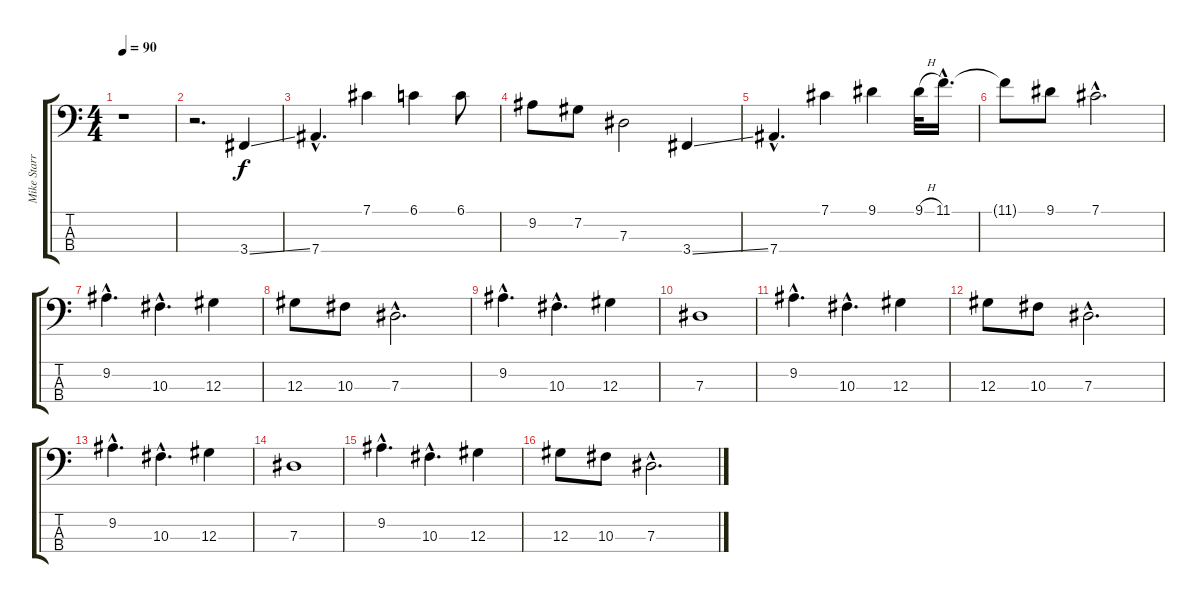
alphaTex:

\track ("Mike Starr" "Mike Starr") {instrument electricbasspick}
\staff {score tabs}
\tuning (Gb2 Db2 Ab1 Eb1) {hide}
\ts (4 4)
\tempo 90
\clef f4
\ks c
r.1{dy f instrument electricbasspick} |
r.2{d} 3.4{ss}.4 |
7.4{hac}.4{d} 7.1.4 6.1.4 6.1.8 |
9.2.8 7.2.8 7.3.2 3.4{ss}.4 |
7.4{hac}.4{d} 7.1.4 9.1.4 9.1{h}.32 11.1{hac}.16{d} |
11.1{t}.8 9.1.8 7.1{hac}.2{d} |
9.2{hac}.4{d} 10.3{hac}.4{d} 12.3.4 |
12.3.8 10.3.8 7.3{hac}.2{d} |
9.2{hac}.4{d} 10.3{hac}.4{d} 12.3.4 |
7.3.1 |
9.2{hac}.4{d} 10.3{hac}.4{d} 12.3.4 |
12.3.8 10.3.8 7.3{hac}.2{d} |
9.2{hac}.4{d} 10.3{hac}.4{d} 12.3.4 |
7.3.1 |
9.2{hac}.4{d} 10.3{hac}.4{d} 12.3.4 |
12.3.8 10.3.8 7.3{hac}.2{d}
